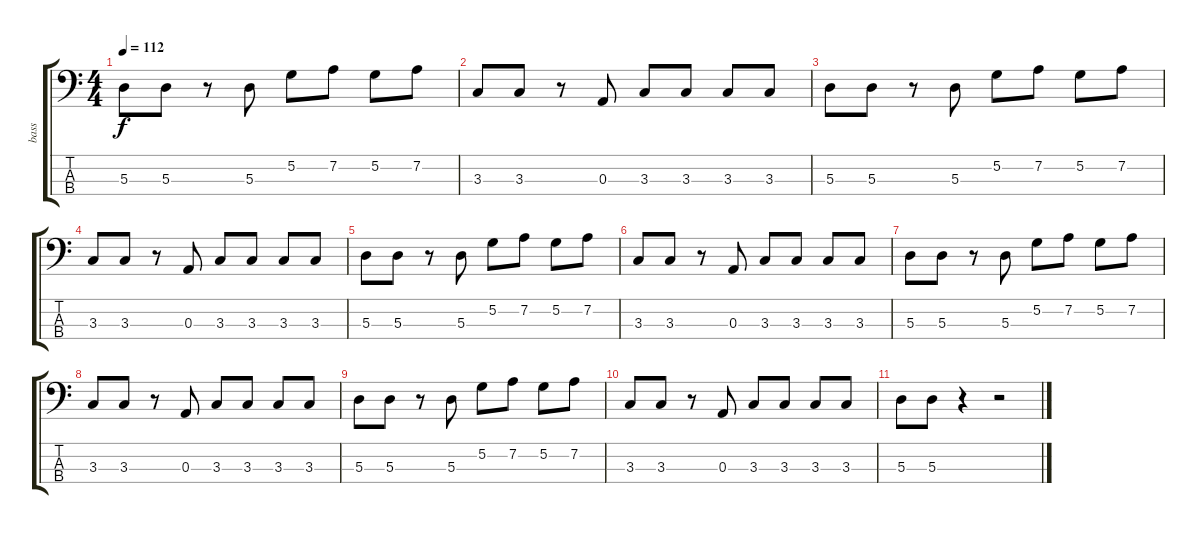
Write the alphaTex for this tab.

\track ("bass" "bass") {instrument electricbassfinger}
\staff {score tabs}
\tuning (G2 D2 A1 E1) {hide}
\ts (4 4)
\tempo 112
\clef f4
\ks c
5.3.8{dy f} 5.3.8 r.8 5.3.8 5.2.8 7.2.8 5.2.8 7.2.8 |
3.3.8 3.3.8 r.8 0.3.8 3.3.8 3.3.8 3.3.8 3.3.8 |
5.3.8 5.3.8 r.8 5.3.8 5.2.8 7.2.8 5.2.8 7.2.8 |
3.3.8 3.3.8 r.8 0.3.8 3.3.8 3.3.8 3.3.8 3.3.8 |
5.3.8 5.3.8 r.8 5.3.8 5.2.8 7.2.8 5.2.8 7.2.8 |
3.3.8 3.3.8 r.8 0.3.8 3.3.8 3.3.8 3.3.8 3.3.8 |
5.3.8 5.3.8 r.8 5.3.8 5.2.8 7.2.8 5.2.8 7.2.8 |
3.3.8 3.3.8 r.8 0.3.8 3.3.8 3.3.8 3.3.8 3.3.8 |
5.3.8 5.3.8 r.8 5.3.8 5.2.8 7.2.8 5.2.8 7.2.8 |
3.3.8 3.3.8 r.8 0.3.8 3.3.8 3.3.8 3.3.8 3.3.8 |
5.3.8 5.3.8 r.4 r.2
